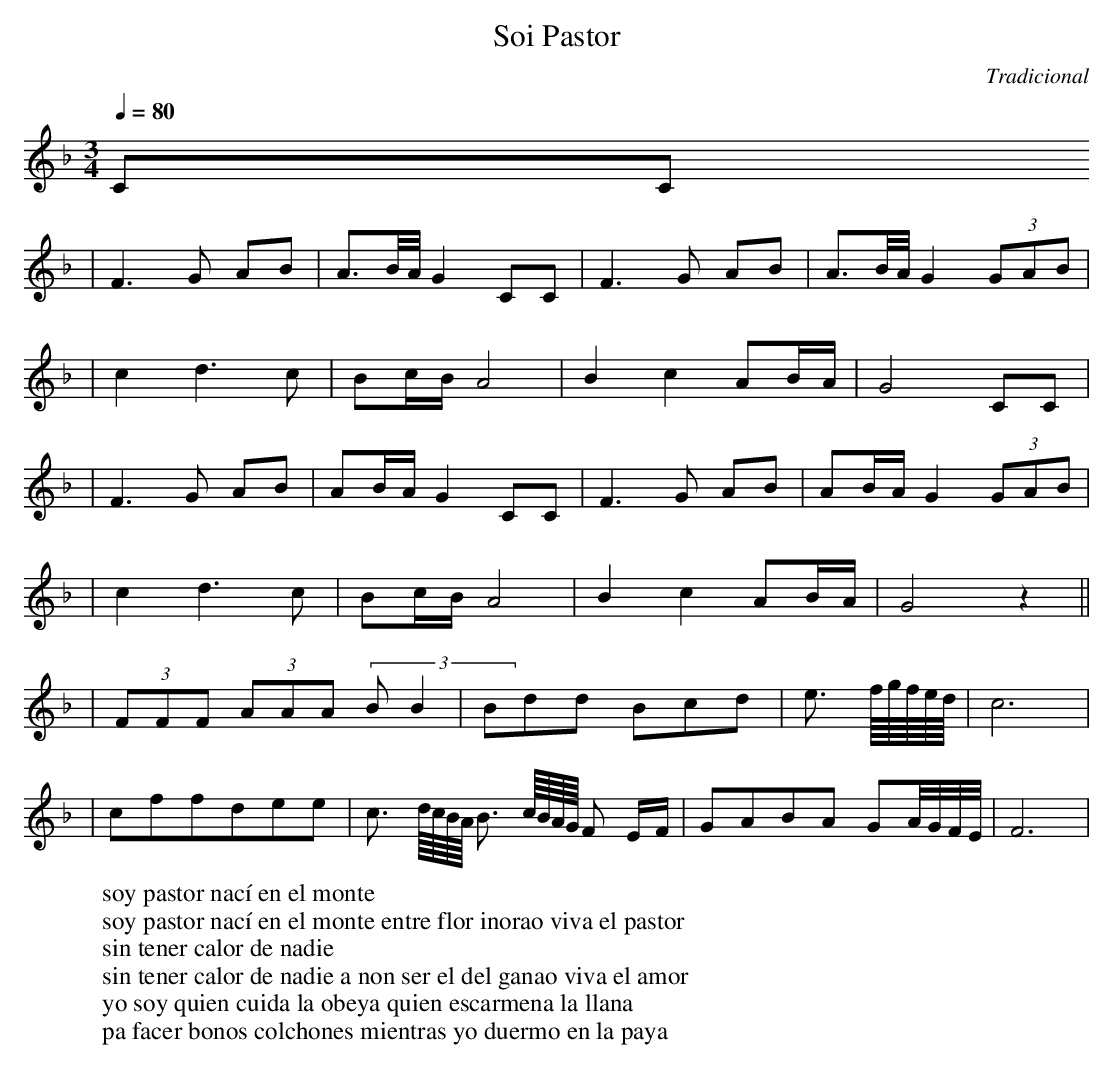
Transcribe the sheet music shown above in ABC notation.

X:1
T:Soi Pastor
C:Tradicional
M:3/4
L:1/8
Q:1/4=80
W:soy pastor nací en el monte
W:soy pastor nací en el monte entre flor inorao viva el pastor
W:sin tener calor de nadie
W:sin tener calor de nadie a non ser el del ganao viva el amor
W:yo soy quien cuida la obeya quien escarmena la llana
W:pa facer bonos colchones mientras yo duermo en la paya
K:F
CC
|F3 G AB|A3/2B/4A/4 G2 CC|F3 G AB|A3/2B/4A/4 G2 (3GAB|
|c2 d3 c|Bc/B/ A4|B2 c2 AB/A/|G4 CC|
|F3 G AB|AB/2A/2 G2 CC|F3 G AB|AB/2A/2 G2 (3GAB|
|c2 d3 c|Bc/B/ A4|B2 c2 AB/A/|G4 z2||
|(3FFF (3AAA (3BB2|Bdd Bcd| e3/2 f/8g/8f/8e/8d/8|c6|
|cffdee|c3/2 d/8c/8B/8A/8 B3/2 c/8B/8A/8G/8 F E/F/|GABA GA/4G/4F/4E/4|F6|
